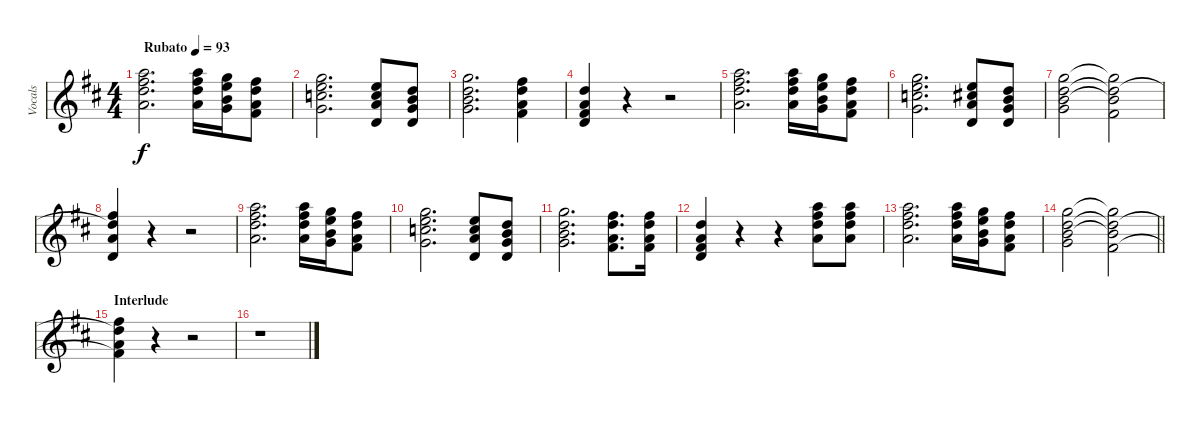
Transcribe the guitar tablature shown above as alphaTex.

\track ("Vocals" "Vocals") {instrument acousticguitarnylon}
\staff {score}
\tuning (E4 B3 G3 D3 A2 D2) {hide}
\ts (4 4)
\tempo (93 "Rubato")
\clef g2
\ks d
(5.1 7.2 7.3 7.4).2{d dy f instrument acousticguitarnylon} (5.1 7.2 7.3 7.4).16 (0.1 8.2 0.3 9.4).16 (7.2 7.3 7.4 9.5).8 |
(8.2 9.3 10.4 10.5).2{d} (0.1 1.2 2.3 0.4).8 (3.2 4.3 5.4 5.5).8 |
(3.1 0.2 0.3 12.4).2{d} (2.1 3.2 2.3 4.4).4 |
(3.2 2.3 4.4 5.5).4 r.4 r.2 |
(2.1 3.2 2.3 19.4).2{d} (5.1 7.2 7.3 7.4).16 (3.1 5.2 4.3 5.4).16 (2.1 3.2 2.3 4.4).8 |
(3.1 5.2 5.3 5.4).2{d} (0.1 2.2 2.3 0.4).8 (3.2 4.3 5.4 5.5).8 |
(3.1 3.2 4.3 5.4).2 (3.1{t} 3.2{t} 4.3{t} 4.4).2 |
(2.1 3.2{t} 2.3 0.4).4 r.4 r.2 |
(2.1 3.2 2.3 19.4).2{d} (2.1 10.2 2.3 12.4).16 (3.1 5.2 4.3 5.4).16 (2.1 3.2 2.3 4.4).8 |
(3.1 5.2 5.3 5.4).2{d} (0.1 1.2 2.3 0.4).8 (3.2 4.3 5.4 5.5).8 |
(3.1 3.2 4.3 5.4).2{d} (2.1 3.2 2.3 4.4).8{d} (2.1 3.2 2.3 4.4).16 |
(3.2 2.3 4.4 5.5).4 r.4 r.4 (5.1 7.2 7.3 7.4).8 (5.1 7.2 7.3 7.4).8 |
(5.1 7.2 7.3 7.4).2{d} (5.1 7.2 7.3 7.4).16 (3.1 5.2 4.3 5.4).16 (2.1 3.2 2.3 4.4).8 |
\barLineRight lightlight
(3.1 3.2 4.3 5.4).2 (3.1{t} 3.2{t} 4.3{t} 4.4).2 |
\section ("" "Interlude")
(2.1 3.2{t} 2.3 4.4{t}).4 r.4 r.2 |
r.1
